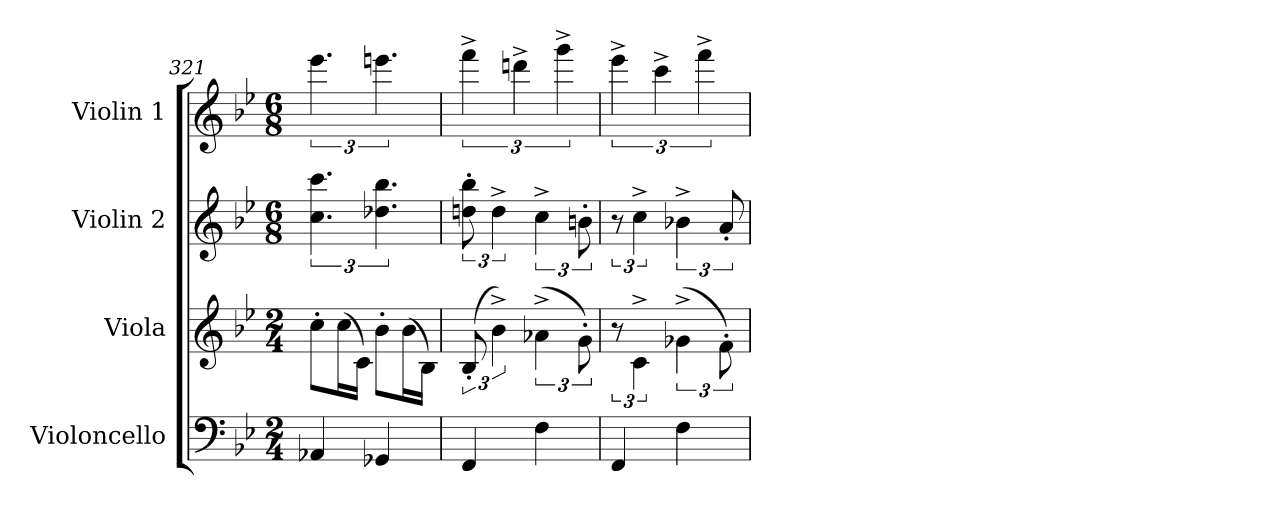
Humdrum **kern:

**kern	**kern	**kern	**kern
*part4	*part3	*part2	*part1
*staff4	*staff3	*staff2	*staff1
*I"Violoncello	*I"Viola	*I"Violin 2	*I"Violin 1
*I'Vc	*I'Vla	*I'Vln	*I'Vln
*clefF4	*clefG2	*clefG2	*clefG2
*k[b-e-]	*k[b-e-]	*k[b-e-]	*k[b-e-]
*M2/4	*M2/4	*M6/8	*M6/8
=321	=321	=321	=321
4AA-X/	8cc'\L	6.cc\ 6.ccc\	6.eee-\
.	(16cc\L	.	.
.	16c\JJ)	.	.
4GG-X/	8b-'\L	6.dd-X\ 6.bb-\	6.eeen\
.	(16b-\L	.	.
.	16B-\JJ)	.	.
=322	=322	=322	=322
4FF/	(12B-'/	12ddn\' 12bb-\'	6fff^\
.	6b-^\)	6dd^\	.
.	.	.	6dddn^\
4F\	(6a-X^\	6cc^\	.
.	.	.	6ggg^\
.	12g'\)	12bn'\	.
=323	=323	=323	=323
4FF/	12r	12r	6eee-^\
.	6c^\	6cc^\	.
.	.	.	6ccc^\
4F\	(6g-X^\	6b-X^\	.
.	.	.	6fff^\
.	12f'\)	12a'/	.
=	=	=	=
*-	*-	*-	*-
